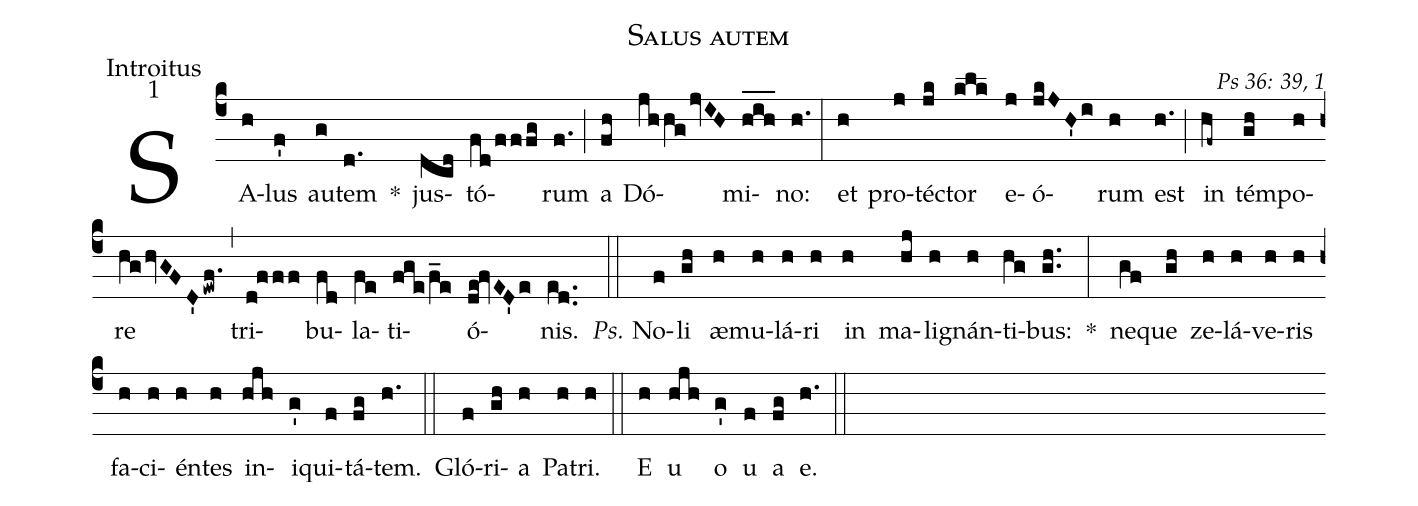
name: Salus autem;
office-part: Introitus;
mode: 1;
commentary: Ps 36: 39, 1;
%%
(c4) SA(h)lus(f') au(g)tem(d.) *() jus(dcd)tó(fd/fffg)rum(f.) (;) a(fh) Dó(jhhgjvIH)mi(h_i_h_)no:(h.) (:)
et(h) pro(j)téc(jk)tor(klk) e(j)ó(jkJH'i)rum(h) est(h.) (;) in(hf~) tém(gh)po(h)re(hghvGFD'ewf.) (,) tri(d!fff)bu(fd)la(fe)ti(fge/f_e)ó(de!fvED'e)nis.(ed..) (::)
<i>Ps.</i> No(f)li(gh) æ(h)mu(h)lá(h)ri(h) in(h) ma(hj)li(h)gnán(h)ti(hg)bus:(gh..) *(:)
ne(gf)que(gh) ze(h)lá(h)ve(h)ris(h) fa(h)ci(h)én(h)tes(h) in(hjh)i(g')qui(f)tá(fg)tem.(h.) (::)
Gló(f)ri(gh)a(h) Pa(h)tri.(h) (::)
<eu>E(h) u(hjh) o(g') u(f) a(fg) e.</eu>(h.) (::)
